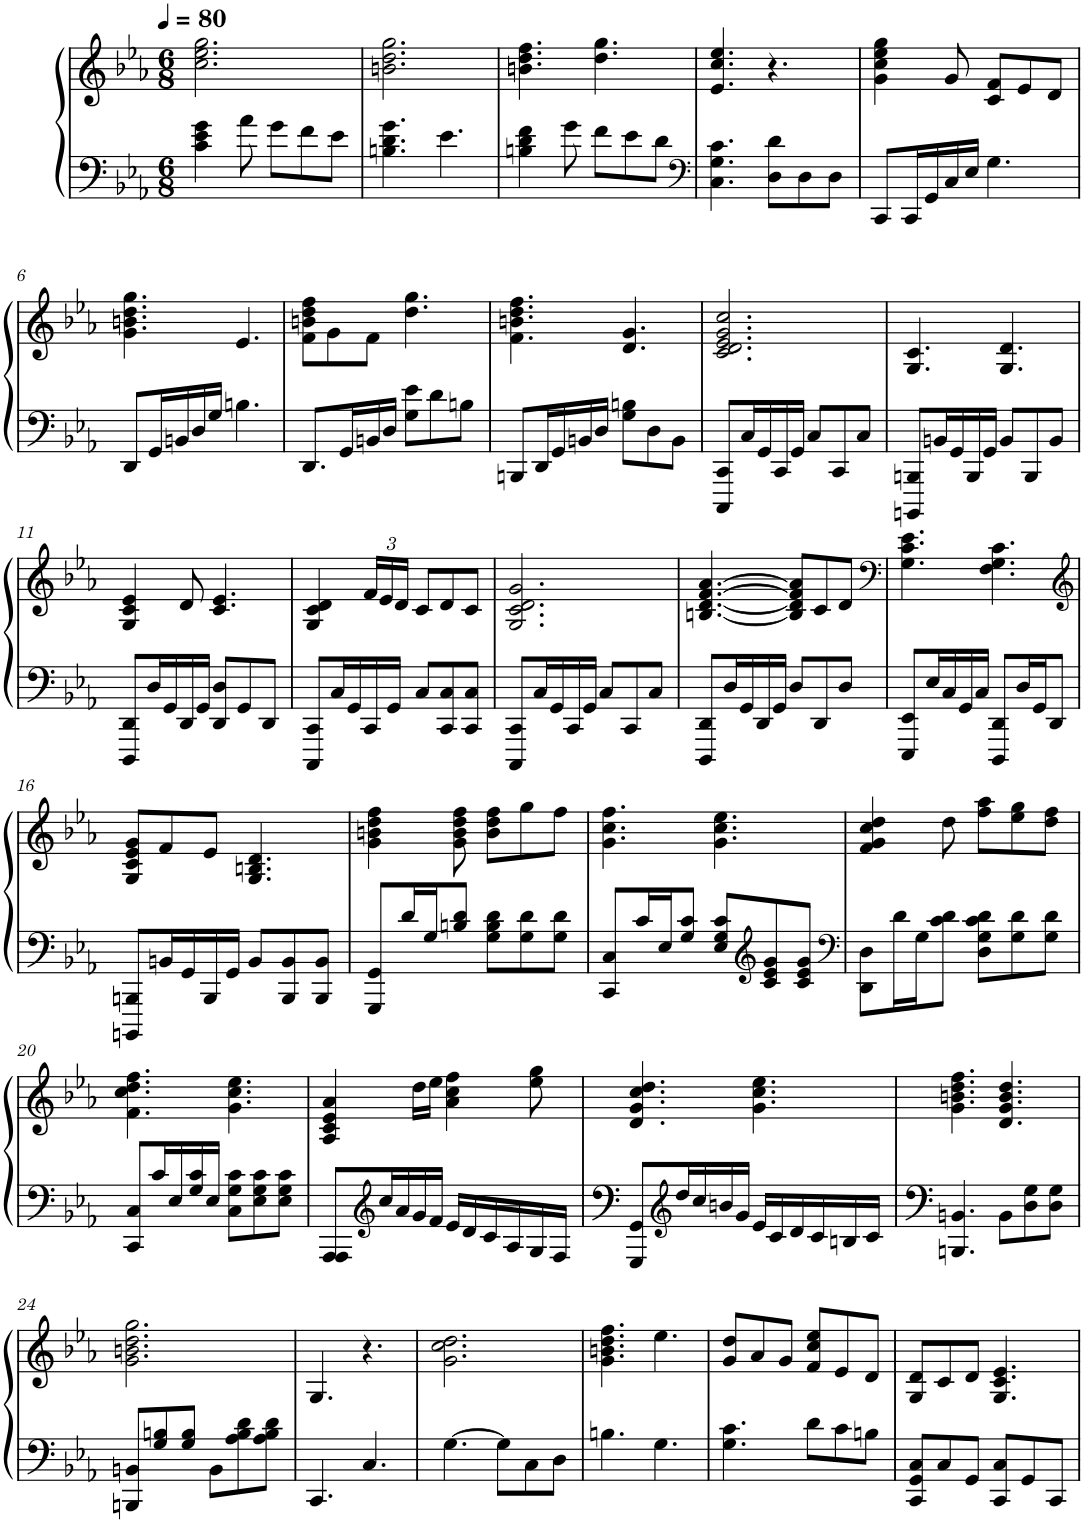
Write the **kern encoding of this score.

**kern	**kern
*part1	*part1
*staff2	*staff1
*I"Piano	*
*I'Pno.	*
*clefF4	*clefG2
*k[b-e-a-]	*k[b-e-a-]
*M6/8	*M6/8
*MM80	*MM80
=1	=1
4c\ 4e-\ 4g\	2.cc\ 2.ee-\ 2.gg\
8a-\	.
8g\L	.
8f\	.
8e-\J	.
=2	=2
4.Bn\ 4.d\ 4.g\	2.bn\ 2.dd\ 2.gg\
4.e-\	.
=3	=3
4Bn\ 4d\ 4f\	4.bn\ 4.dd\ 4.ff\
8g\	.
8f\L	4.dd\ 4.gg\
8e-\	.
8d\J	.
=4	=4
*clefF4	*
4.C\ 4.G\ 4.c\	4.e-/ 4.cc/ 4.ee-/
8D\ 8d\L	4.r
8D\	.
8D\J	.
=5	=5
8CC/L	4g\ 4cc\ 4ee-\ 4gg\
16CC/L	.
16GG/	.
16C/	8g/
16E-/JJ	.
4.G\	8c/ 8f/L
.	8e-/
.	8d/J
!!LO:LB:g=z
=6	=6
8DD/L	4.g\ 4.bn\ 4.dd\ 4.gg\
16GG/L	.
16BBn/	.
16D/	.
16G/JJ	.
4.Bn\	4.e-/
=7	=7
8.DD/L	8f\ 8bn\ 8dd\ 8ff\L
.	8g\
16GG/L	.
16BBn/	8f\J
16D/JJ	.
8G\ 8e-\L	4.dd\ 4.gg\
8d\	.
8Bn\J	.
=8	=8
8BBBn/L	4.f\ 4.bn\ 4.dd\ 4.ff\
16DD/L	.
16GG/	.
16BBn/	.
16D/JJ	.
8G\ 8Bn\L	4.d/ 4.g/
8D\	.
8BB\J	.
=9	=9
8CCC/ 8CC/L	2.c/ 2.d/ 2.e-/ 2.g/ 2.cc/
16C/L	.
16GG/	.
16CC/	.
16GG/JJ	.
8C/L	.
8CC/	.
8C/J	.
=10	=10
8BBBBn/ 8BBBn/L	4.G/ 4.c/
16BBn/L	.
16GG/	.
16BBB/	.
16GG/JJ	.
8BB/L	4.G/ 4.d/
8BBB/	.
8BB/J	.
!!LO:LB:g=z
=11	=11
8DDD/ 8DD/L	4G/ 4c/ 4e-/
16D/L	.
16GG/	.
16DD/	8d/
16GG/JJ	.
8DD/ 8D/L	4.c/ 4.e-/
8GG/	.
8DD/J	.
=12	=12
8CCC/ 8CC/L	4G/ 4c/ 4d/
16C/L	.
16GG/	.
*	*Xbrackettup
16CC/	24f/LL
.	24e-/
16GG/JJ	.
.	24d/JJ
8C/L	8c/L
8CC/ 8C/	8d/
8CC/ 8C/J	8c/J
=13	=13
8CCC/ 8CC/L	2.G/ 2.c/ 2.d/ 2.g/
16C/L	.
16GG/	.
16CC/	.
16GG/JJ	.
8C/L	.
8CC/	.
8C/J	.
=14	=14
8DDD/ 8DD/L	[4.Bn/ [4.d/ [4.f/ [4.a-/
16D/L	.
16GG/	.
16DD/	.
16GG/JJ	.
8D/L	8B/] 8d/] 8f/] 8a-/]L
8DD/	8c/
8D/J	8d/J
=15	=15
*	*clefF4
8EEE-/ 8EE-/L	4.G\ 4.c\ 4.e-\
16E-/L	.
16C/	.
16GG/	.
16C/JJ	.
8DDD/ 8DD/L	4.F\ 4.G\ 4.c\
16D/L	.
16GG/J	.
8DD/J	.
!!LO:LB:g=z
=16	=16
*	*clefG2
8BBBBn/ 8BBBn/L	8G/ 8c/ 8e-/ 8g/L
16BBn/L	8f/
16GG/	.
16BBB/	8e-/J
16GG/JJ	.
8BB/L	4.G/ 4.Bn/ 4.d/
8BBB/ 8BB/	.
8BBB/ 8BB/J	.
=17	=17
8GGG/ 8GG/L	4g\ 4bn\ 4dd\ 4ff\
16d/L	.
16G/J	.
8Bn/ 8d/J	8g\ 8b\ 8dd\ 8ff\
8G\ 8B\ 8d\L	8b\ 8dd\ 8ff\L
8G\ 8d\	8gg\
8G\ 8d\J	8ff\J
=18	=18
8CC/ 8C/L	4.g\ 4.cc\ 4.ff\
16c/L	.
16E-/J	.
8G/ 8c/J	.
8E-/ 8G/ 8c/L	4.g\ 4.cc\ 4.ee-\
*clefG2	*
8c/ 8e-/ 8g/	.
8c/ 8e-/ 8g/J	.
=19	=19
*clefF4	*
8DD\ 8D\L	4f/ 4g/ 4cc/ 4dd/
16d\L	.
16G\J	.
8c\ 8d\J	8dd\
8D\ 8G\ 8c\ 8d\L	8ff\ 8aa-\L
8G\ 8d\	8ee-\ 8gg\
8G\ 8d\J	8dd\ 8ff\J
!!LO:LB:g=z
=20	=20
8CC/ 8C/L	4.f\ 4.cc\ 4.dd\ 4.ff\
16c/L	.
16E-/	.
16G/ 16c/	.
16E-/JJ	.
8C\ 8G\ 8c\L	4.g\ 4.cc\ 4.ee-\
8E-\ 8G\ 8c\	.
8E-\ 8G\ 8c\J	.
=21	=21
8AAA-/ 8AAA-/L	4A-/ 4c/ 4e-/ 4a-/
*clefG2	*
16cc/L	.
16a-/	.
16g/	16dd\LL
16f/JJ	16ee-\JJ
16e-/LL	4a-\ 4cc\ 4ff\
16d/	.
16c/	.
16A-/	.
16G/	8ee-\ 8gg\
16F/JJ	.
=22	=22
8GGG/ 8GG/L	4.d/ 4.g/ 4.cc/ 4.dd/
*clefG2	*
16dd/L	.
16cc/	.
16bn/	.
16g/JJ	.
16e-/LL	4.g\ 4.cc\ 4.ee-\
16c/	.
16d/	.
16c/	.
16Bn/	.
16c/JJ	.
=23	=23
4.BBBn/ 4.BBn/	4.g\ 4.bn\ 4.dd\ 4.ff\
8BB\L	4.d/ 4.g/ 4.b/ 4.dd/
8D\ 8G\	.
8D\ 8G\J	.
!!LO:LB:g=z
=24	=24
8BBBn/ 8BBn/L	2.g\ 2.bn\ 2.dd\ 2.gg\
8G/ 8Bn/	.
8G/ 8B/J	.
8BB\L	.
8A-\ 8B\ 8d\	.
8A-\ 8B\ 8d\J	.
=25	=25
4.CC/	4.G/
4.C/	4.r
=26	=26
[4.G\	2.g\ 2.cc\ 2.dd\
8G\L]	.
8C\	.
8D\J	.
=27	=27
4.Bn\	4.g\ 4.bn\ 4.dd\ 4.ff\
4.G\	4.ee-\
=28	=28
4.G\ 4.c\	8g/ 8dd/L
.	8a-/
.	8g/J
8d\L	8f/ 8cc/ 8ee-/L
8c\	8e-/
8Bn\J	8d/J
=29	=29
8CC/ 8GG/ 8C/L	8G/ 8d/L
8C/	8c/
8GG/J	8d/J
8CC/ 8C/L	4.G/ 4.c/ 4.e-/
8GG/	.
8CC/J	.
=	=
*-	*-
